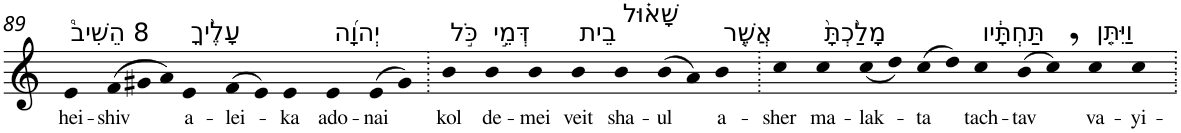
**kern	**text
*part1	*part1
*staff1	*staff1
*I"Piano	*
*I'Pno	*
!!LO:PB:g=z
*clefG2	*
*k[]	*
=89	=89
!LO:TX:a:t=8 הֵשִׁיב֩	!
!	!LO:LY:b
4e	hei-
*Xtuplet	*
!	!LO:LY:b
(>12f	-shiv
12g#X	.
12a)	.
!LO:TX:a:t=עָלֶ֨יךָ	!
!	!LO:LY:b
4e	a-
!	!LO:LY:b
(>8f	-lei-
8e)	.
!	!LO:LY:b
4e	-ka
!LO:TX:a:t=יְהוָ֜ה	!
!	!LO:LY:b
4e	ado-
!	!LO:LY:b
(>8e	-nai
8g#)	.
=90.	=90.
!LO:TX:a:t=כֹּ֣ל	!
!	!LO:LY:b
4b	kol
!LO:TX:a:t=דְּמֵ֣י	!
!	!LO:LY:b
4b	de-
!	!LO:LY:b
4b	-mei
!LO:TX:a:t=בֵית	!
!	!LO:LY:b
4b	veit
!LO:TX:a:t=שָׁא֗וּל	!
!	!LO:LY:b
4b	sha-
!	!LO:LY:b
(>8b	-ul
8a)	.
!LO:TX:a:t=אֲשֶׁ֤ר	!
!	!LO:LY:b
4b	a-
=91.	=91.
!	!LO:LY:b
4cc	-sher
!LO:TX:a:t=מָלַ֙כְתָּ֙	!
!	!LO:LY:b
4cc	ma-
!	!LO:LY:b
(<8cc	-lak-
8dd)	.
!	!LO:LY:b
(>8cc	-ta
8dd)	.
!LO:TX:a:t=תַּחְתָּ֔יו	!
!	!LO:LY:b
4cc	tach-
!	!LO:LY:b
(>8b	-tav
8cc,)	.
!LO:TX:a:t=וַיִּתֵּ֤ן	!
!	!LO:LY:b
4cc	va-
!	!LO:LY:b
4cc	-yi-
=.	=.
*-	*-
